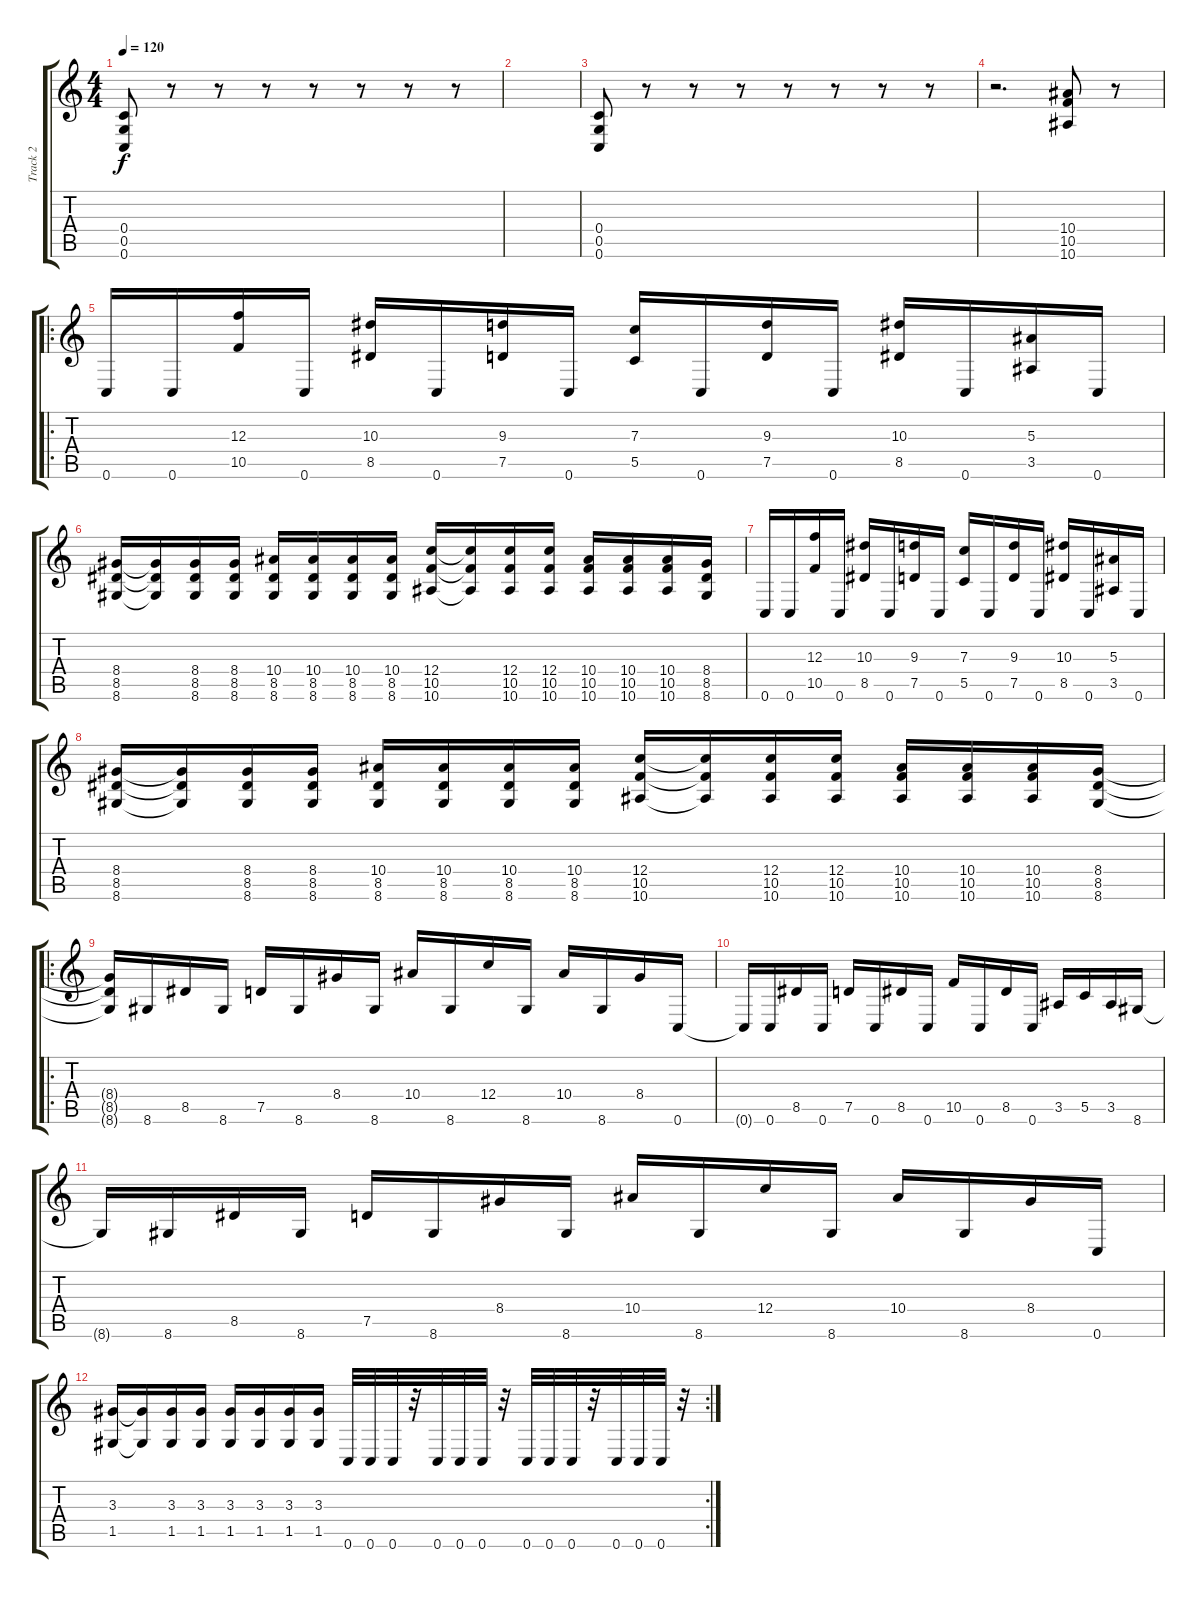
\track ("Track 2" "Track 2") {instrument distortionguitar}
\staff {score tabs}
\tuning (D4 A3 F3 C3 G2 C2) {hide}
\ts (4 4)
\tempo 120
\clef g2
\ks c
(0.4 0.5 0.6).8{dy f instrument distortionguitar} r.8 r.8 r.8 r.8 r.8 r.8 r.8 |
|
(0.4 0.5 0.6).8 r.8 r.8 r.8 r.8 r.8 r.8 r.8 |
r.2{d} (10.4 10.5 10.6).8 r.8 |
\ro
0.6.16 0.6.16 (12.3 10.5).16 0.6.16 (10.3 8.5).16 0.6.16 (9.3 7.5).16 0.6.16 (7.3 5.5).16 0.6.16 (9.3 7.5).16 0.6.16 (10.3 8.5).16 0.6.16 (5.3 3.5).16 0.6.16 |
(8.4 8.5 8.6).16 (8.4{t} 8.5{t} 8.6{t}).16 (8.4 8.5 8.6).16 (8.4 8.5 8.6).16 (10.4 8.5 8.6).16 (10.4 8.5 8.6).16 (10.4 8.5 8.6).16 (10.4 8.5 8.6).16 (12.4 10.5 10.6).16 (12.4{t} 10.5{t} 10.6{t}).16 (12.4 10.5 10.6).16 (12.4 10.5 10.6).16 (10.4 10.5 10.6).16 (10.4 10.5 10.6).16 (10.4 10.5 10.6).16 (8.4 8.5 8.6).16 |
0.6.16 0.6.16 (12.3 10.5).16 0.6.16 (10.3 8.5).16 0.6.16 (9.3 7.5).16 0.6.16 (7.3 5.5).16 0.6.16 (9.3 7.5).16 0.6.16 (10.3 8.5).16 0.6.16 (5.3 3.5).16 0.6.16 |
(8.4 8.5 8.6).16 (8.4{t} 8.5{t} 8.6{t}).16 (8.4 8.5 8.6).16 (8.4 8.5 8.6).16 (10.4 8.5 8.6).16 (10.4 8.5 8.6).16 (10.4 8.5 8.6).16 (10.4 8.5 8.6).16 (12.4 10.5 10.6).16 (12.4{t} 10.5{t} 10.6{t}).16 (12.4 10.5 10.6).16 (12.4 10.5 10.6).16 (10.4 10.5 10.6).16 (10.4 10.5 10.6).16 (10.4 10.5 10.6).16 (8.4 8.5 8.6).16 |
\ro
(8.4{t} 8.5{t} 8.6{t}).16 8.6.16 8.5.16 8.6.16 7.5.16 8.6.16 8.4.16 8.6.16 10.4.16 8.6.16 12.4.16 8.6.16 10.4.16 8.6.16 8.4.16 0.6.16 |
0.6{t}.16 0.6.16 8.5.16 0.6.16 7.5.16 0.6.16 8.5.16 0.6.16 10.5.16 0.6.16 8.5.16 0.6.16 3.5.16 5.5.16 3.5.16 8.6.16 |
8.6{t}.16 8.6.16 8.5.16 8.6.16 7.5.16 8.6.16 8.4.16 8.6.16 10.4.16 8.6.16 12.4.16 8.6.16 10.4.16 8.6.16 8.4.16 0.6.16 |
\rc 2
(3.3 1.5).16 (3.3{t} 1.5{t}).16 (3.3 1.5).16 (3.3 1.5).16 (3.3 1.5).16 (3.3 1.5).16 (3.3 1.5).16 (3.3 1.5).16 0.6.32 0.6.32 0.6.32 r.32 0.6.32 0.6.32 0.6.32 r.32 0.6.32 0.6.32 0.6.32 r.32 0.6.32 0.6.32 0.6.32 r.32
